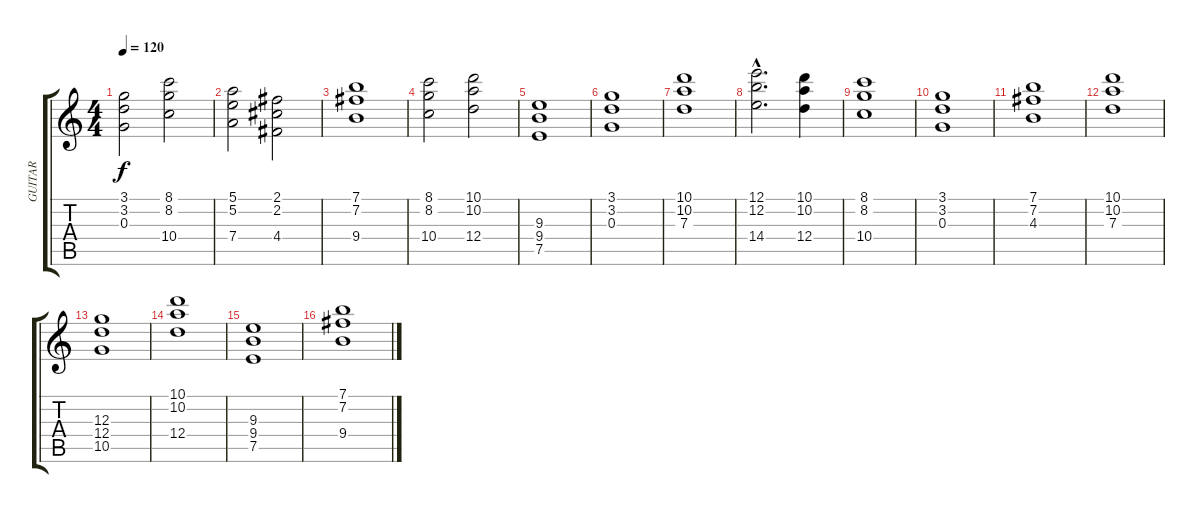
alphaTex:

\track (" GUITAR" " GUITAR") {instrument distortionguitar}
\staff {score tabs}
\tuning (E4 B3 G3 D3 A2 E2) {hide}
\ts (4 4)
\tempo 120
\clef g2
\ks c
(3.1 3.2 0.3).2{dy f} (8.1 8.2 10.4).2 |
(5.1 5.2 7.4).2 (2.1 2.2 4.4).2 |
(7.1 7.2 9.4).1 |
(8.1 8.2 10.4).2 (10.1 10.2 12.4).2 |
(9.3 9.4 7.5).1 |
(3.1 3.2 0.3).1 |
(10.1 10.2 7.3).1 |
(12.1{hac} 12.2{hac} 14.4{hac}).2{d} (10.1 10.2 12.4).4 |
(8.1 8.2 10.4).1 |
(3.1 3.2 0.3).1 |
(7.1 7.2 4.3).1 |
(10.1 10.2 7.3).1 |
(12.3 12.4 10.5).1 |
(10.1 10.2 12.4).1 |
(9.3 9.4 7.5).1 |
(7.1 7.2 9.4).1
